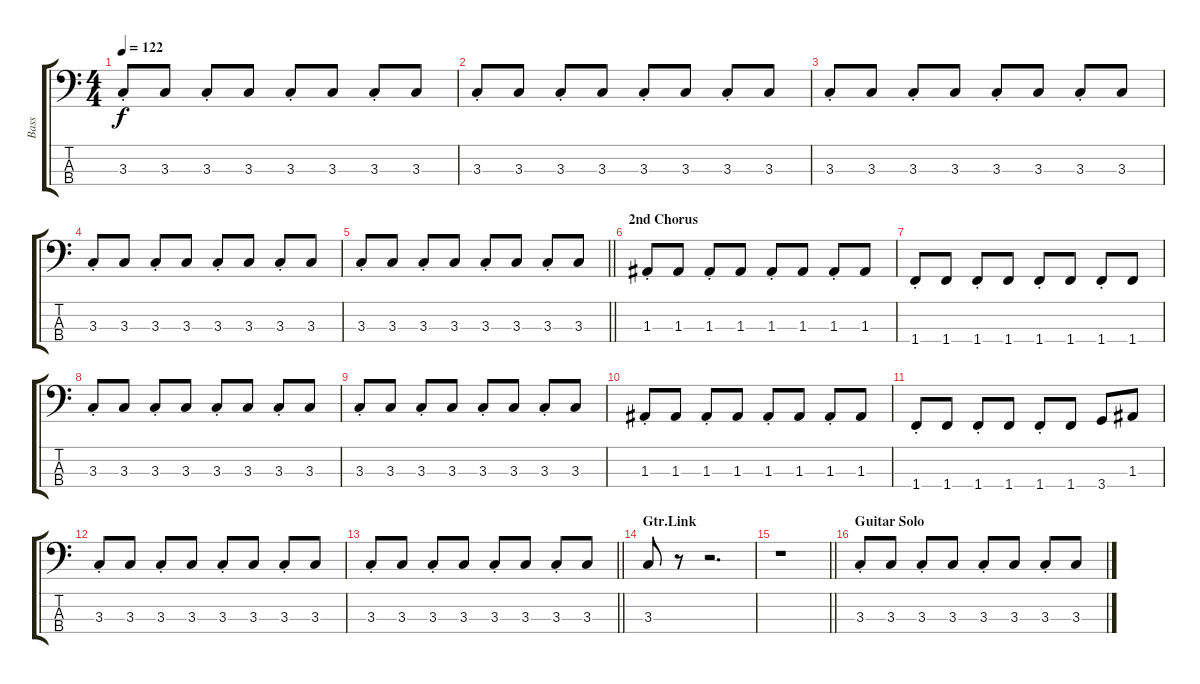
\track ("Bass" "Bass") {instrument electricbassfinger}
\staff {score tabs}
\tuning (G2 D2 A1 E1) {hide}
\ts (4 4)
\tempo 122
\clef f4
\ks c
3.3{st}.8{dy f} 3.3.8 3.3{st}.8 3.3.8 3.3{st}.8 3.3.8 3.3{st}.8 3.3.8 |
3.3{st}.8 3.3.8 3.3{st}.8 3.3.8 3.3{st}.8 3.3.8 3.3{st}.8 3.3.8 |
3.3{st}.8 3.3.8 3.3{st}.8 3.3.8 3.3{st}.8 3.3.8 3.3{st}.8 3.3.8 |
3.3{st}.8 3.3.8 3.3{st}.8 3.3.8 3.3{st}.8 3.3.8 3.3{st}.8 3.3.8 |
\barLineRight lightlight
3.3{st}.8 3.3.8 3.3{st}.8 3.3.8 3.3{st}.8 3.3.8 3.3{st}.8 3.3.8 |
\section ("" "2nd Chorus")
1.3{st}.8 1.3.8 1.3{st}.8 1.3.8 1.3{st}.8 1.3.8 1.3{st}.8 1.3.8 |
1.4{st}.8 1.4.8 1.4{st}.8 1.4.8 1.4{st}.8 1.4.8 1.4{st}.8 1.4.8 |
3.3{st}.8 3.3.8 3.3{st}.8 3.3.8 3.3{st}.8 3.3.8 3.3{st}.8 3.3.8 |
3.3{st}.8 3.3.8 3.3{st}.8 3.3.8 3.3{st}.8 3.3.8 3.3{st}.8 3.3.8 |
1.3{st}.8 1.3.8 1.3{st}.8 1.3.8 1.3{st}.8 1.3.8 1.3{st}.8 1.3.8 |
1.4{st}.8 1.4.8 1.4{st}.8 1.4.8 1.4{st}.8 1.4.8 3.4.8 1.3.8 |
3.3{st}.8 3.3.8 3.3{st}.8 3.3.8 3.3{st}.8 3.3.8 3.3{st}.8 3.3.8 |
\barLineRight lightlight
3.3{st}.8 3.3.8 3.3{st}.8 3.3.8 3.3{st}.8 3.3.8 3.3{st}.8 3.3.8 |
\section ("" "Gtr.Link")
3.3.8 r.8 r.2{d} |
\barLineRight lightlight
r.1 |
\section ("" "Guitar Solo")
3.3{st}.8 3.3.8 3.3{st}.8 3.3.8 3.3{st}.8 3.3.8 3.3{st}.8 3.3.8
